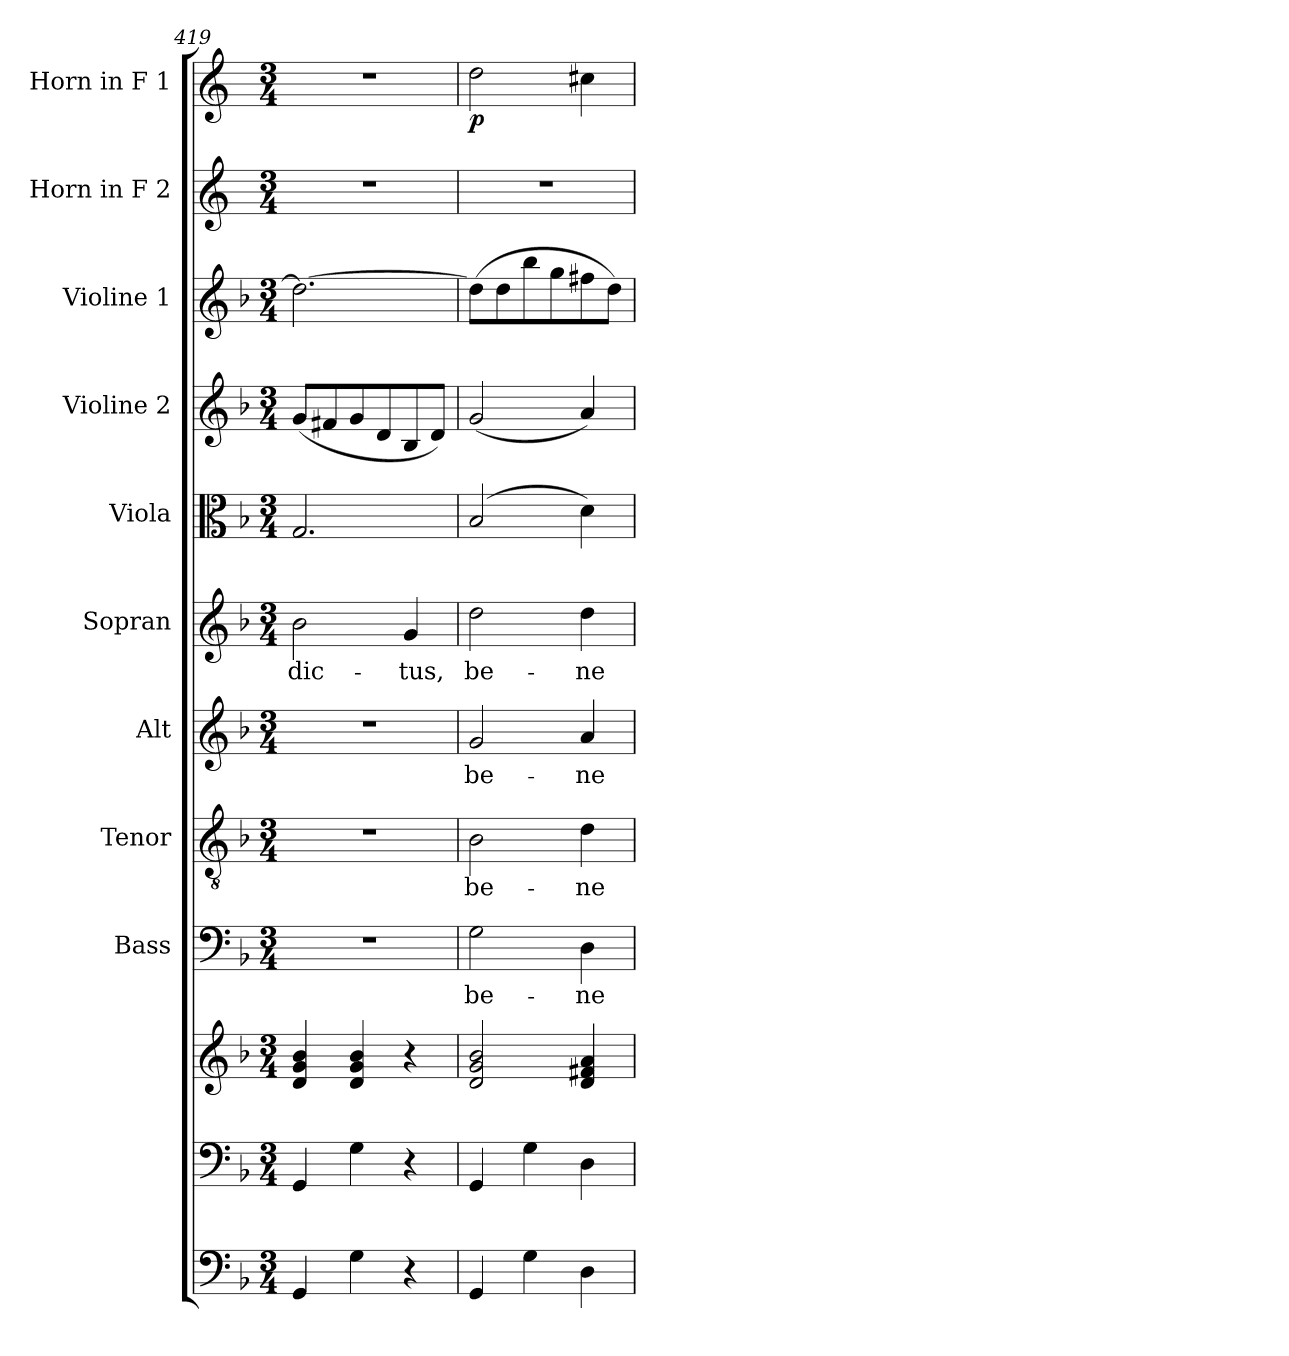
**kern	**kern	**kern	**kern	**text	**kern	**text	**kern	**text	**kern	**text	**kern	**kern	**kern	**kern	**kern	**dynam
*part11	*part10	*part10	*part9	*part9	*part8	*part8	*part7	*part7	*part6	*part6	*part5	*part4	*part3	*part2	*part1	*part1
*staff12	*staff11	*staff10	*staff9	*staff9	*staff8	*staff8	*staff7	*staff7	*staff6	*staff6	*staff5	*staff4	*staff3	*staff2	*staff1	*staff1
*	*	*	*I"Bass	*	*I"Tenor	*	*I"Alt	*	*I"Sopran	*	*I"Viola	*I"Violine 2	*I"Violine 1	*I"Horn in F 2	*I"Horn in F 1	*
*	*	*	*I'B.	*	*I'T.	*	*I'A.	*	*I'S.	*	*I'Vla.	*I'Vl. 2	*I'Vl. 1	*	*	*
*clefF4	*clefF4	*clefG2	*clefF4	*	*clefGv2	*	*clefG2	*	*clefG2	*	*clefC3	*clefG2	*clefG2	*clefG2	*clefG2	*
*ITrd7c12	*	*	*	*	*	*	*	*	*	*	*	*	*	*ITrd4c7	*ITrd4c7	*
*k[b-]	*k[b-]	*k[b-]	*k[b-]	*	*k[b-]	*	*k[b-]	*	*k[b-]	*	*k[b-]	*k[b-]	*k[b-]	*k[b-]	*k[b-]	*
*F:	*F:	*F:	*F:	*	*F:	*	*F:	*	*F:	*	*F:	*F:	*F:	*F:	*F:	*
*M3/4	*M3/4	*M3/4	*M3/4	*	*M3/4	*	*M3/4	*	*M3/4	*	*M3/4	*M3/4	*M3/4	*M3/4	*M3/4	*
=419	=419	=419	=419	=419	=419	=419	=419	=419	=419	=419	=419	=419	=419	=419	=419	=419
!	!	!	!	!	!	!	!	!	!	!LO:LY:b	!	!	!	!	!	!
4GGG/	4GG/	4d/ 4g/ 4b-/	2.r	.	2.r	.	2.r	.	2b-\	-dic-	2.G/	(<8g/L	2.dd\_	2.r	2.r	.
.	.	.	.	.	.	.	.	.	.	.	.	8f#X/	.	.	.	.
4GG\	4G\	4d/ 4g/ 4b-/	.	.	.	.	.	.	.	.	.	8g/	.	.	.	.
.	.	.	.	.	.	.	.	.	.	.	.	8d/	.	.	.	.
!	!	!	!	!	!	!	!	!	!	!LO:LY:b	!	!	!	!	!	!
4r	4r	4r	.	.	.	.	.	.	4g/	-tus,	.	8B-/	.	.	.	.
.	.	.	.	.	.	.	.	.	.	.	.	8d/J)	.	.	.	.
=420	=420	=420	=420	=420	=420	=420	=420	=420	=420	=420	=420	=420	=420	=420	=420	=420
!	!	!	!	!LO:LY:b	!	!LO:LY:b	!	!LO:LY:b	!	!LO:LY:b	!	!	!	!	!	!LO:DY:b
4GGG/	4GG/	2d/ 2g/ 2b-/	2G\	be-	2B-\	be-	2g/	be-	2dd\	be-	(2B-/	(<2g/	(>8dd\L]	2.r	2g\	p
.	.	.	.	.	.	.	.	.	.	.	.	.	8dd\	.	.	.
4GG\	4G\	.	.	.	.	.	.	.	.	.	.	.	8bb-\	.	.	.
.	.	.	.	.	.	.	.	.	.	.	.	.	8gg\	.	.	.
!	!	!	!	!LO:LY:b	!	!LO:LY:b	!	!LO:LY:b	!	!LO:LY:b	!	!	!	!	!	!
4DD\	4D\	4d/ 4f#X/ 4a/	4D\	-ne-	4d\	-ne-	4a/	-ne-	4dd\	-ne-	4d\)	4a/)	8ff#X\	.	4f#X\	.
.	.	.	.	.	.	.	.	.	.	.	.	.	8dd\J)	.	.	.
=	=	=	=	=	=	=	=	=	=	=	=	=	=	=	=	=
*-	*-	*-	*-	*-	*-	*-	*-	*-	*-	*-	*-	*-	*-	*-	*-	*-
